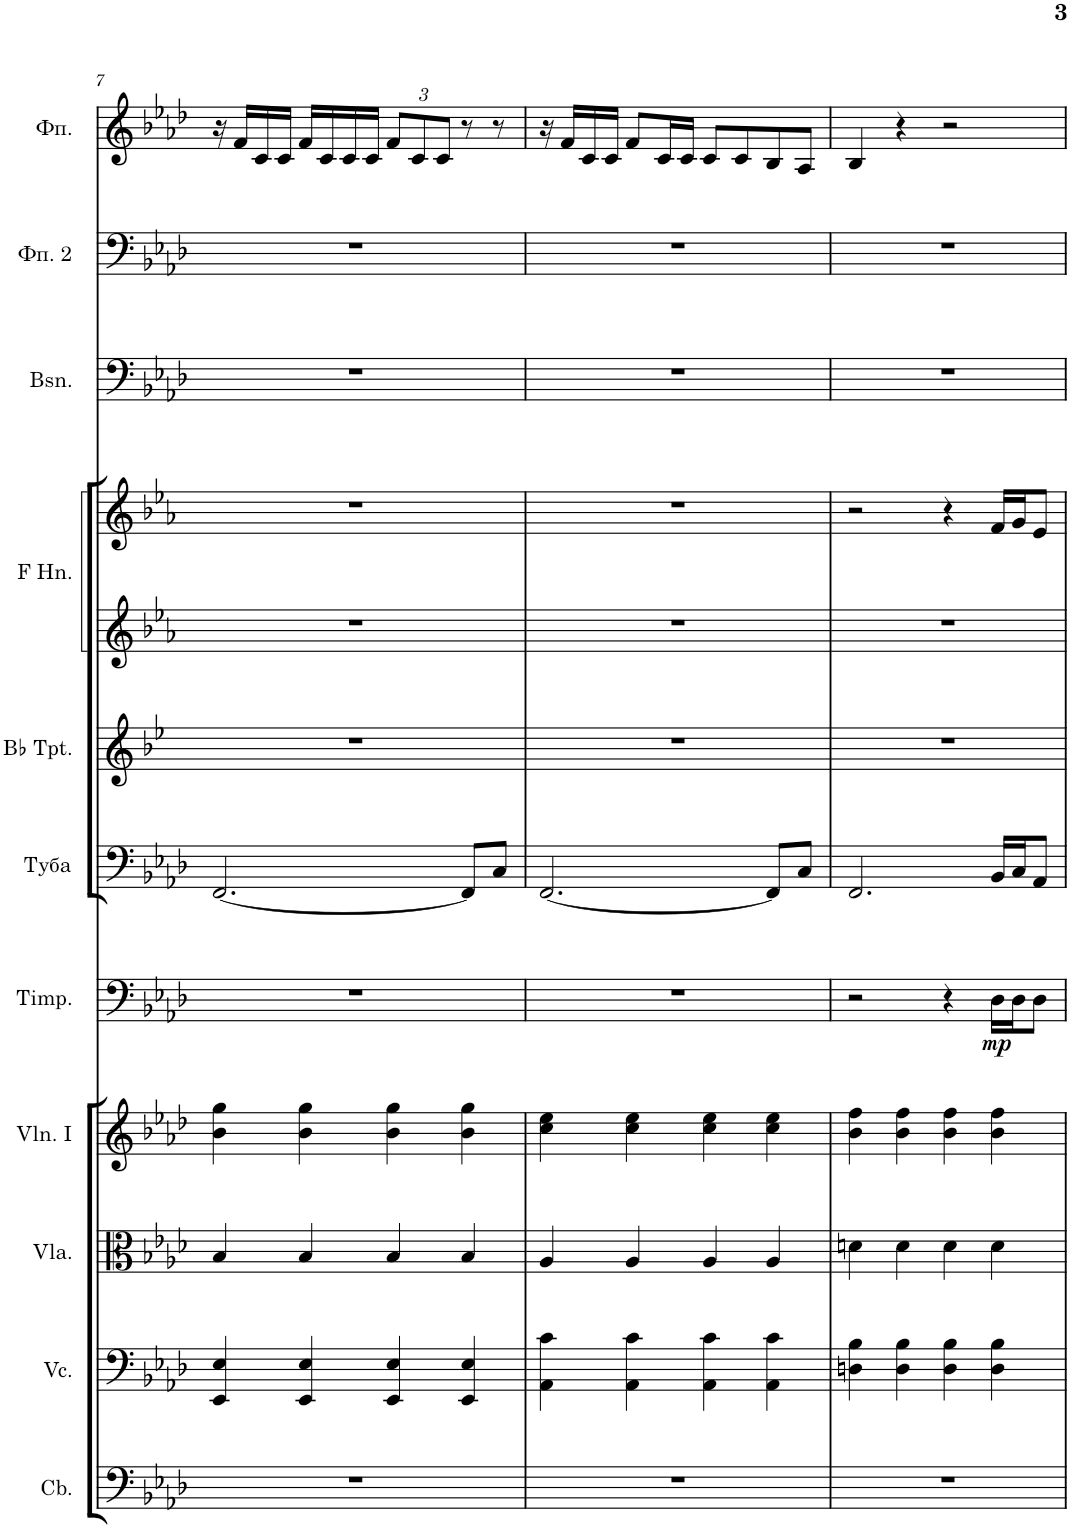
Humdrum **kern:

**kern	**kern	**kern	**kern	**kern	**dynam	**kern	**kern	**kern	**kern	**kern	**kern	**kern
*part11	*part10	*part9	*part8	*part7	*part7	*part6	*part5	*part4	*part4	*part3	*part2	*part1
*staff12	*staff11	*staff10	*staff9	*staff8	*staff8	*staff7	*staff6	*staff5	*staff4	*staff3	*staff2	*staff1
*I"Contrabasses	*I"Violoncellos	*I"Violas	*I"Violins I	*I"Timpani	*	*I"Туба	*I"Trumpets in Bb	*I"Horns in F	*	*I"Bassoons	*I"Фортепиано 2	*I"Фортепиано
*I'Cb.	*I'Vc.	*I'Vla.	*I'Vln. I	*I'Timp.	*	*	*	*	*	*I'Bsn.	*	*
!!LO:PB:g=z
*clefF4	*clefF4	*clefC3	*clefG2	*clefF4	*	*clefF4	*clefG2	*clefG2	*clefG2	*clefF4	*clefF4	*clefG2
*Trd7c12	*	*	*	*	*	*	*Trd1c2	*Trd4c7	*Trd4c7	*	*	*
*k[b-e-a-d-]	*k[b-e-a-d-]	*k[b-e-a-d-]	*k[b-e-a-d-]	*k[b-e-a-d-]	*	*k[b-e-a-d-]	*k[b-e-]	*k[b-e-a-]	*k[b-e-a-]	*k[b-e-a-d-]	*k[b-e-a-d-]	*k[b-e-a-d-]
*M4/4	*M4/4	*M4/4	*M4/4	*M4/4	*	*M4/4	*M4/4	*M4/4	*M4/4	*M4/4	*M4/4	*M4/4
=7	=7	=7	=7	=7	=7	=7	=7	=7	=7	=7	=7	=7
1r	4EE-/ 4E-/	4B-/	4b-\ 4gg\	1r	.	[2.FF/	1r	1r	1r	1r	1r	16r
.	.	.	.	.	.	.	.	.	.	.	.	16f/LL
.	.	.	.	.	.	.	.	.	.	.	.	16c/
.	.	.	.	.	.	.	.	.	.	.	.	16c/JJ
.	4EE-/ 4E-/	4B-/	4b-\ 4gg\	.	.	.	.	.	.	.	.	16f/LL
.	.	.	.	.	.	.	.	.	.	.	.	16c/
.	.	.	.	.	.	.	.	.	.	.	.	16c/
.	.	.	.	.	.	.	.	.	.	.	.	16c/JJ
*	*	*	*	*	*	*	*	*	*	*	*	*Xbrackettup
.	4EE-/ 4E-/	4B-/	4b-\ 4gg\	.	.	.	.	.	.	.	.	12f/L
.	.	.	.	.	.	.	.	.	.	.	.	12c/
.	.	.	.	.	.	.	.	.	.	.	.	12c/J
.	4EE-/ 4E-/	4B-/	4b-\ 4gg\	.	.	8FF/L]	.	.	.	.	.	8r
.	.	.	.	.	.	8C/J	.	.	.	.	.	8r
=8	=8	=8	=8	=8	=8	=8	=8	=8	=8	=8	=8	=8
1r	4AA-\ 4c\	4A-/	4cc\ 4ee-\	1r	.	[2.FF/	1r	1r	1r	1r	1r	16r
.	.	.	.	.	.	.	.	.	.	.	.	16f/LL
.	.	.	.	.	.	.	.	.	.	.	.	16c/
.	.	.	.	.	.	.	.	.	.	.	.	16c/JJ
.	4AA-\ 4c\	4A-/	4cc\ 4ee-\	.	.	.	.	.	.	.	.	8f/L
.	.	.	.	.	.	.	.	.	.	.	.	16c/L
.	.	.	.	.	.	.	.	.	.	.	.	16c/JJ
.	4AA-\ 4c\	4A-/	4cc\ 4ee-\	.	.	.	.	.	.	.	.	8c/L
.	.	.	.	.	.	.	.	.	.	.	.	8c/
.	4AA-\ 4c\	4A-/	4cc\ 4ee-\	.	.	8FF/L]	.	.	.	.	.	8B-/
.	.	.	.	.	.	8C/J	.	.	.	.	.	8A-/J
=9	=9	=9	=9	=9	=9	=9	=9	=9	=9	=9	=9	=9
1r	4Dn\ 4B-\	4dn\	4b-\ 4ff\	2r	.	2.FF/	1r	1r	2r	1r	1r	4B-/
.	4D\ 4B-\	4d\	4b-\ 4ff\	.	.	.	.	.	.	.	.	4r
.	4D\ 4B-\	4d\	4b-\ 4ff\	4r	.	.	.	.	4r	.	.	2r
!	!	!	!	!	!LO:DY:b	!	!	!	!	!	!	!
.	4D\ 4B-\	4d\	4b-\ 4ff\	16D-\LL	mp	16BB-/LL	.	.	16f/LL	.	.	.
.	.	.	.	16D-\J	.	16C/J	.	.	16g/J	.	.	.
.	.	.	.	8D-\J	.	8AA-/J	.	.	8e-/J	.	.	.
=	=	=	=	=	=	=	=	=	=	=	=	=
*-	*-	*-	*-	*-	*-	*-	*-	*-	*-	*-	*-	*-
